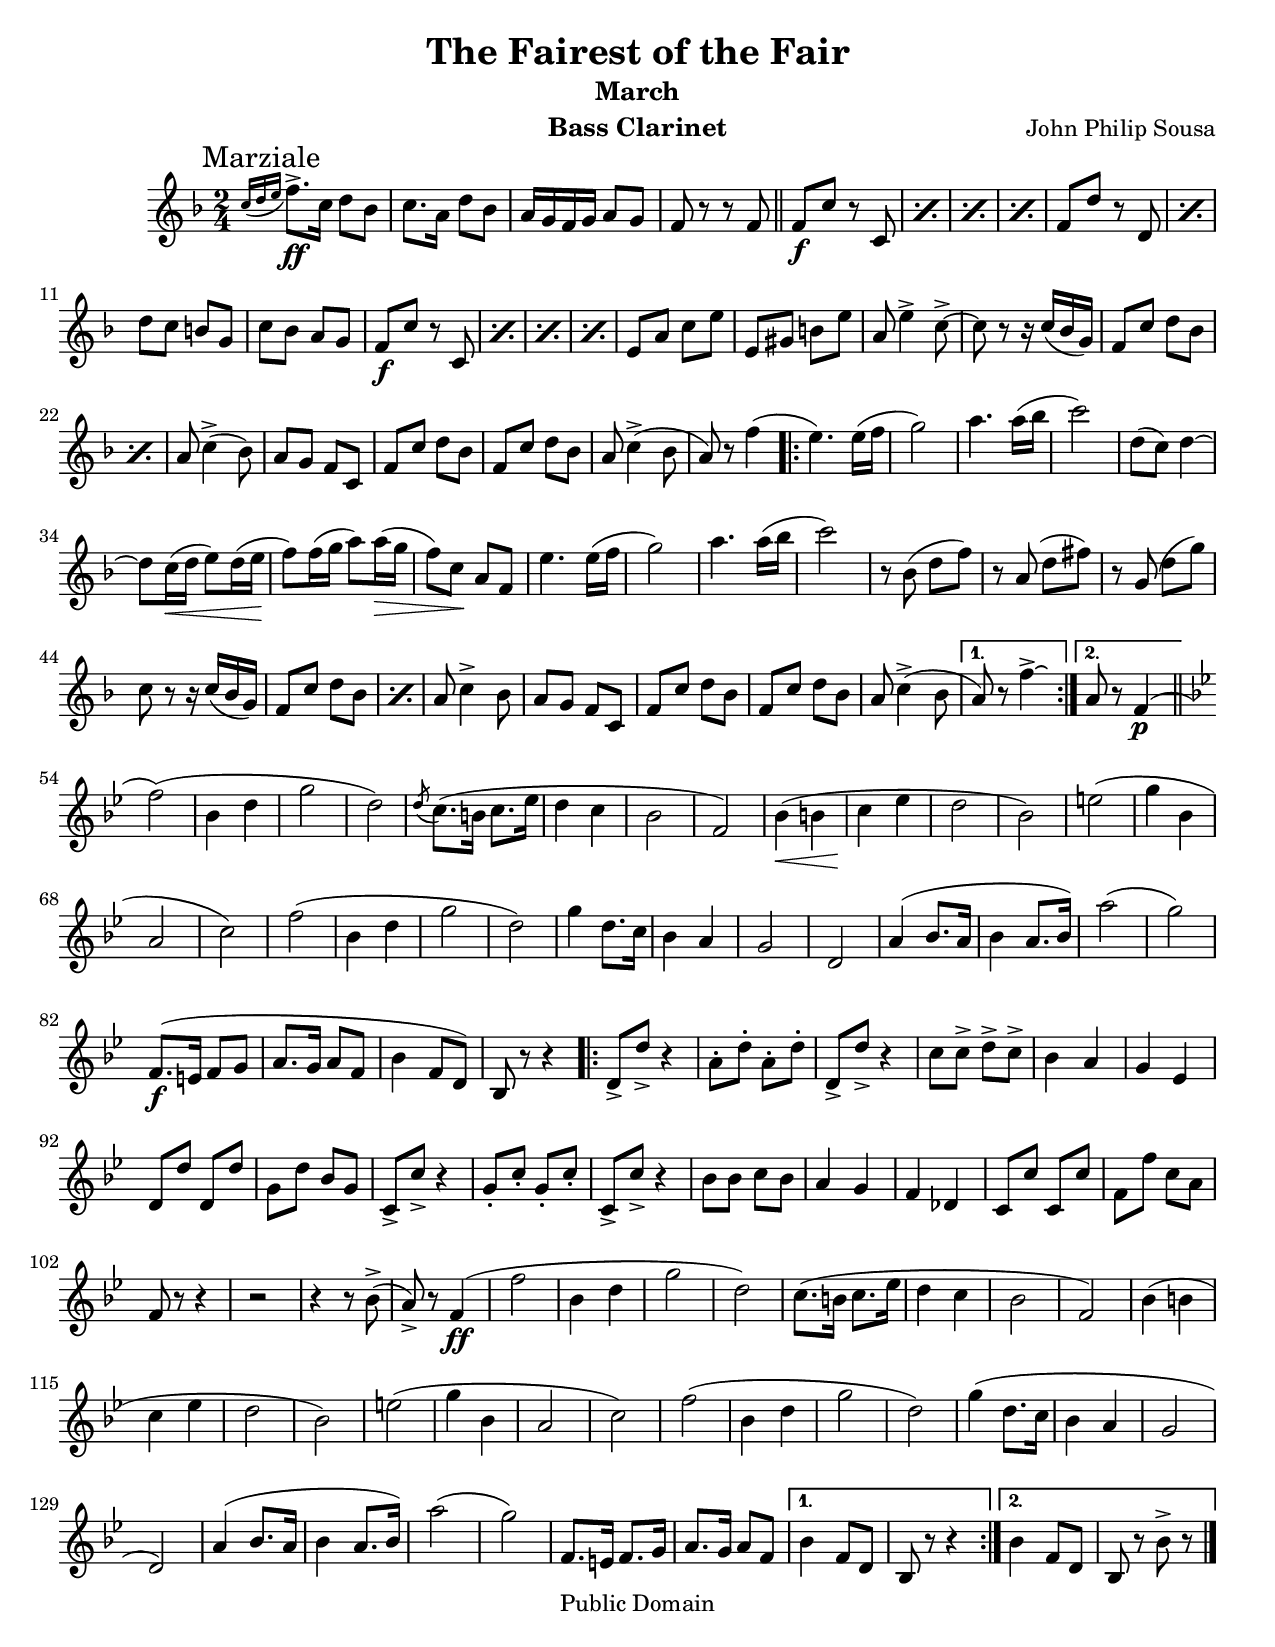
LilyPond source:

\version "2.16.2"
\include "JPSFotF.ly"

\paper {
  #(set-paper-size "letter")
}

\header {
  instrument = "Bass Clarinet"
}

\score {
  \new Staff { 
    \set Staff.midiInstrument = "clarinet" 
    \override Score.RehearsalMark #'break-align-symbol = #'time-signature
    \mark "Marziale"
    \bassClarinet
  }
  
  \layout {}
  \midi {
    \tempo 4 = 120
  }
}

